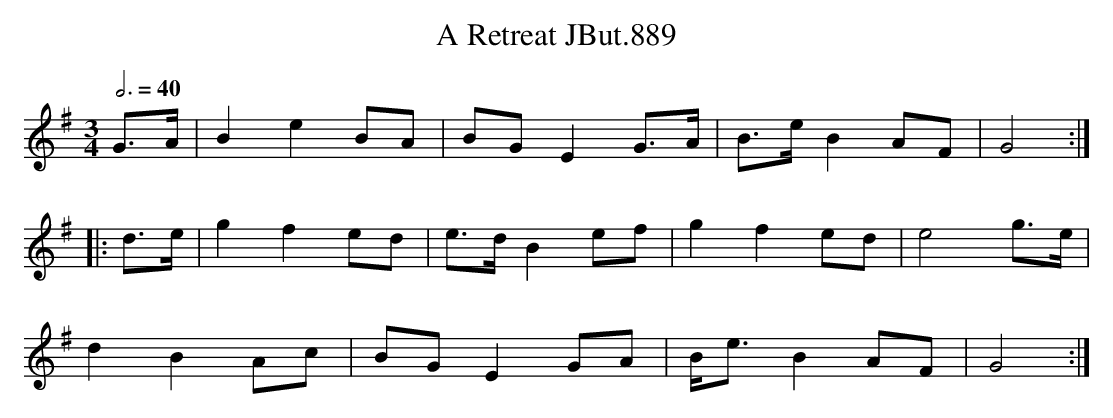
X:1
T:Retreat JBut.889, A
M:3/4
L:1/8
Q:3/4=40
K:G
G>A | B2e2BA | BG E2G>A | B>eB2AF | G4 :|
|: d>e | g2f2ed | e>dB2ef | g2f2ed | e4g>e |
d2B2Ac | BGE2GA | B<eB2AF | G4 :|
